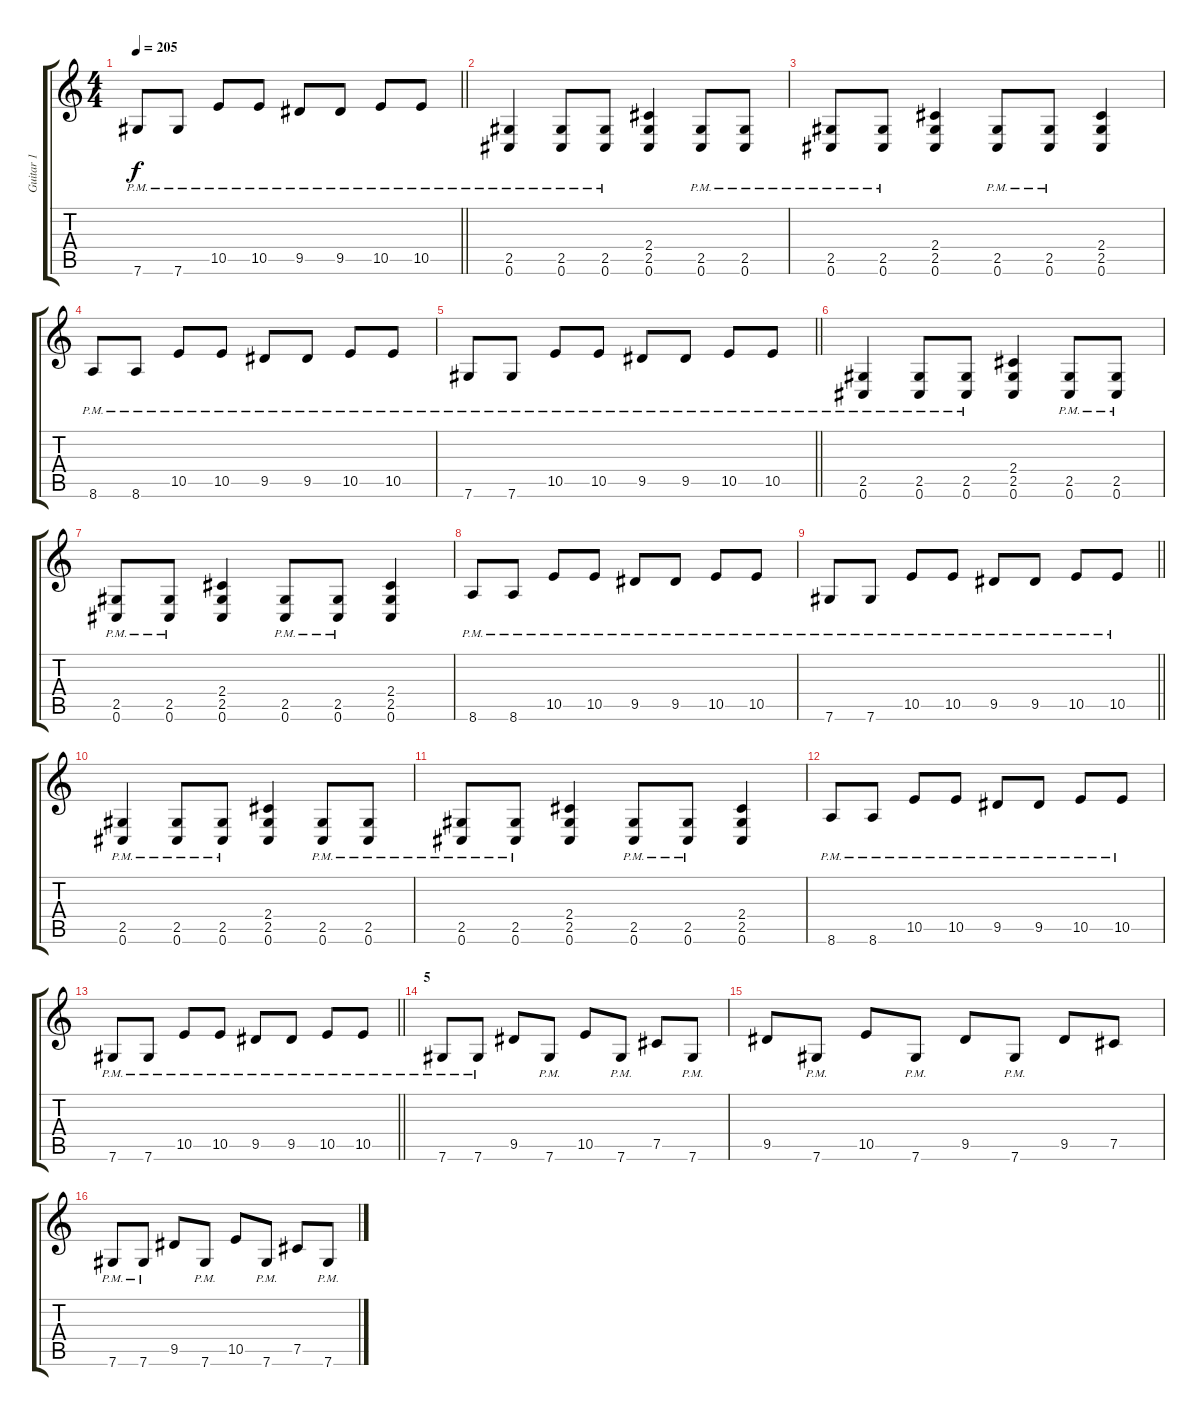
\track ("Guitar 1" "Guitar 1") {instrument distortionguitar}
\staff {score tabs}
\tuning (Db4 Ab3 E3 B2 Gb2 Db2) {hide}
\ts (4 4)
\tempo 205
\clef g2
\barLineRight lightlight
\ks c
7.6{pm}.8{dy f} 7.6{pm}.8 10.5{pm}.8 10.5{pm}.8 9.5{pm}.8 9.5{pm}.8 10.5{pm}.8 10.5{pm}.8 |
(2.5{pm} 0.6{pm}).4 (2.5{pm} 0.6{pm}).8 (2.5{pm} 0.6{pm}).8 (2.4 2.5 0.6).4 (2.5{pm} 0.6{pm}).8 (2.5{pm} 0.6{pm}).8 |
(2.5{pm} 0.6{pm}).8 (2.5{pm} 0.6{pm}).8 (2.4 2.5 0.6).4 (2.5{pm} 0.6{pm}).8 (2.5{pm} 0.6{pm}).8 (2.4 2.5 0.6).4 |
8.6{pm}.8 8.6{pm}.8 10.5{pm}.8 10.5{pm}.8 9.5{pm}.8 9.5{pm}.8 10.5{pm}.8 10.5{pm}.8 |
\barLineRight lightlight
7.6{pm}.8 7.6{pm}.8 10.5{pm}.8 10.5{pm}.8 9.5{pm}.8 9.5{pm}.8 10.5{pm}.8 10.5{pm}.8 |
(2.5{pm} 0.6{pm}).4 (2.5{pm} 0.6{pm}).8 (2.5{pm} 0.6{pm}).8 (2.4 2.5 0.6).4 (2.5{pm} 0.6{pm}).8 (2.5{pm} 0.6{pm}).8 |
(2.5{pm} 0.6{pm}).8 (2.5{pm} 0.6{pm}).8 (2.4 2.5 0.6).4 (2.5{pm} 0.6{pm}).8 (2.5{pm} 0.6{pm}).8 (2.4 2.5 0.6).4 |
8.6{pm}.8 8.6{pm}.8 10.5{pm}.8 10.5{pm}.8 9.5{pm}.8 9.5{pm}.8 10.5{pm}.8 10.5{pm}.8 |
\barLineRight lightlight
7.6{pm}.8 7.6{pm}.8 10.5{pm}.8 10.5{pm}.8 9.5{pm}.8 9.5{pm}.8 10.5{pm}.8 10.5{pm}.8 |
(2.5{pm} 0.6{pm}).4 (2.5{pm} 0.6{pm}).8 (2.5{pm} 0.6{pm}).8 (2.4 2.5 0.6).4 (2.5{pm} 0.6{pm}).8 (2.5{pm} 0.6{pm}).8 |
(2.5{pm} 0.6{pm}).8 (2.5{pm} 0.6{pm}).8 (2.4 2.5 0.6).4 (2.5{pm} 0.6{pm}).8 (2.5{pm} 0.6{pm}).8 (2.4 2.5 0.6).4 |
8.6{pm}.8 8.6{pm}.8 10.5{pm}.8 10.5{pm}.8 9.5{pm}.8 9.5{pm}.8 10.5{pm}.8 10.5{pm}.8 |
\barLineRight lightlight
7.6{pm}.8 7.6{pm}.8 10.5{pm}.8 10.5{pm}.8 9.5{pm}.8 9.5{pm}.8 10.5{pm}.8 10.5{pm}.8 |
\section ("" "5")
7.6{pm}.8 7.6{pm}.8 9.5.8 7.6{pm}.8 10.5.8 7.6{pm}.8 7.5.8 7.6{pm}.8 |
9.5.8 7.6{pm}.8 10.5.8 7.6{pm}.8 9.5.8 7.6{pm}.8 9.5.8 7.5.8 |
7.6{pm}.8 7.6{pm}.8 9.5.8 7.6{pm}.8 10.5.8 7.6{pm}.8 7.5.8 7.6{pm}.8
